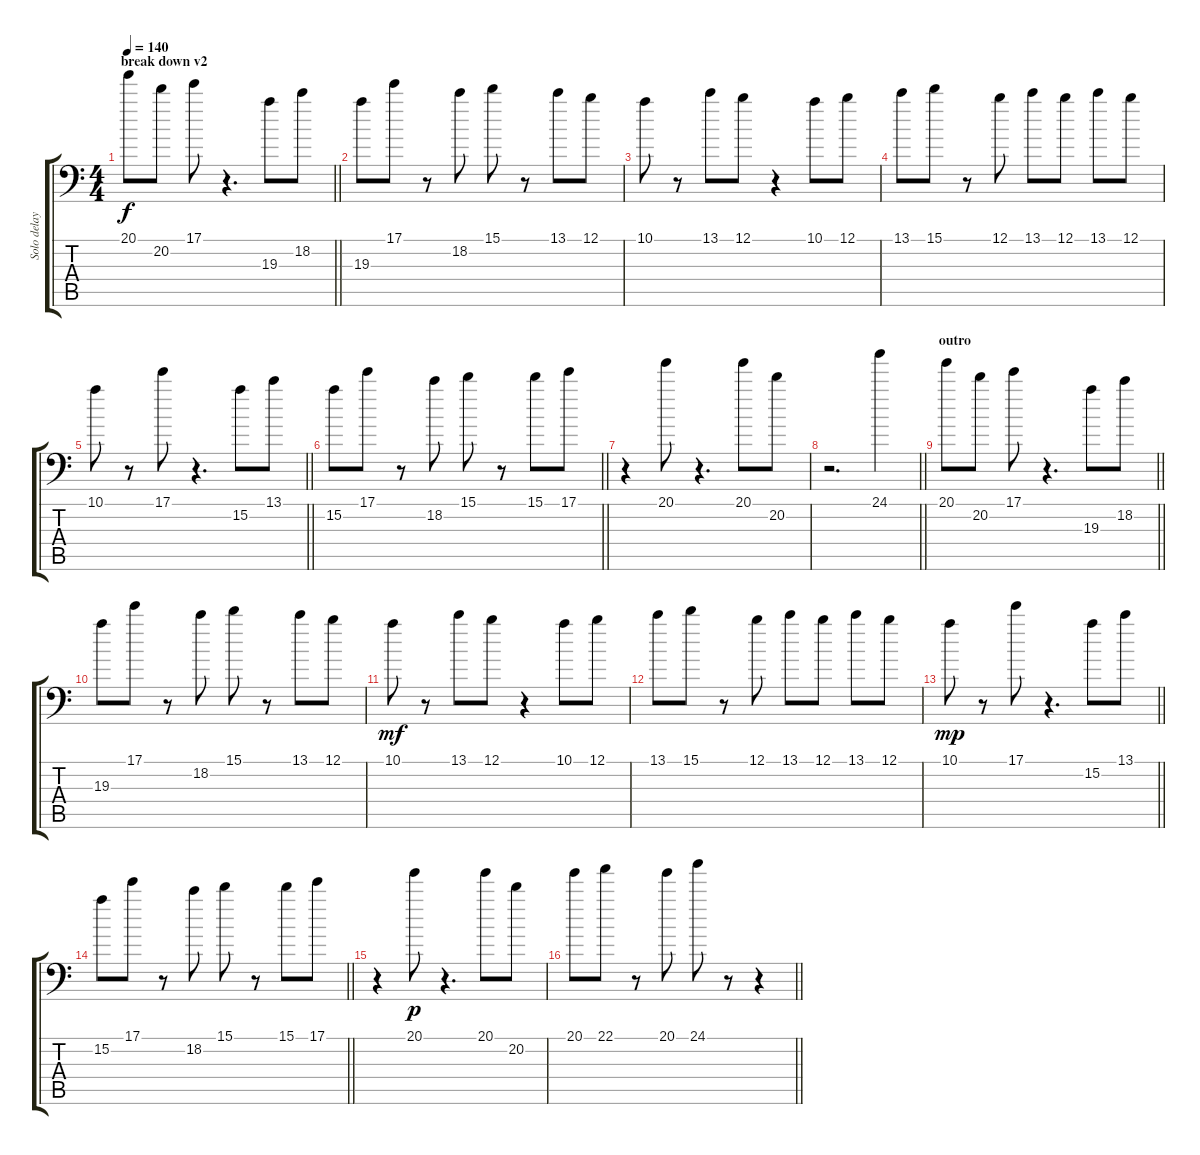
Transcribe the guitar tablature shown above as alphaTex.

\track ("Solo delay" "Solo delay") {instrument electricguitarjazz}
\staff {score tabs}
\tuning (B3 Gb3 D3 A2 E2 A1) {hide}
\ts (4 4)
\section ("" "break down v2")
\tempo 140
\clef f4
\barLineRight lightlight
\ks c
20.1.8{dy f} 20.2.8 17.1.8 r.4{d} 19.3.8 18.2.8 |
19.3.8 17.1.8 r.8 18.2.8 15.1.8 r.8 13.1.8 12.1.8 |
10.1.8 r.8 13.1.8 12.1.8 r.4 10.1.8 12.1.8 |
13.1.8 15.1.8 r.8 12.1.8 13.1.8 12.1.8 13.1.8 12.1.8 |
\barLineRight lightlight
10.1.8 r.8 17.1.8 r.4{d} 15.2.8 13.1.8 |
\barLineRight lightlight
15.2.8 17.1.8 r.8 18.2.8 15.1.8 r.8 15.1.8 17.1.8 |
r.4 20.1.8 r.4{d} 20.1.8 20.2.8 |
\barLineRight lightlight
r.2{d} 24.1.4 |
\section ("" "outro")
\barLineRight lightlight
20.1.8 20.2.8 17.1.8 r.4{d} 19.3.8 18.2.8 |
19.3.8 17.1.8 r.8 18.2.8 15.1.8 r.8 13.1.8 12.1.8 |
10.1.8{dy mf} r.8 13.1.8 12.1.8 r.4 10.1.8 12.1.8 |
13.1.8 15.1.8 r.8 12.1.8 13.1.8 12.1.8 13.1.8 12.1.8 |
\barLineRight lightlight
10.1.8{dy mp} r.8 17.1.8 r.4{d} 15.2.8 13.1.8 |
\barLineRight lightlight
15.2.8 17.1.8 r.8 18.2.8 15.1.8 r.8 15.1.8 17.1.8 |
r.4 20.1.8{dy p} r.4{d} 20.1.8 20.2.8 |
\barLineRight lightlight
20.1.8 22.1.8 r.8 20.1.8 24.1.8 r.8 r.4
